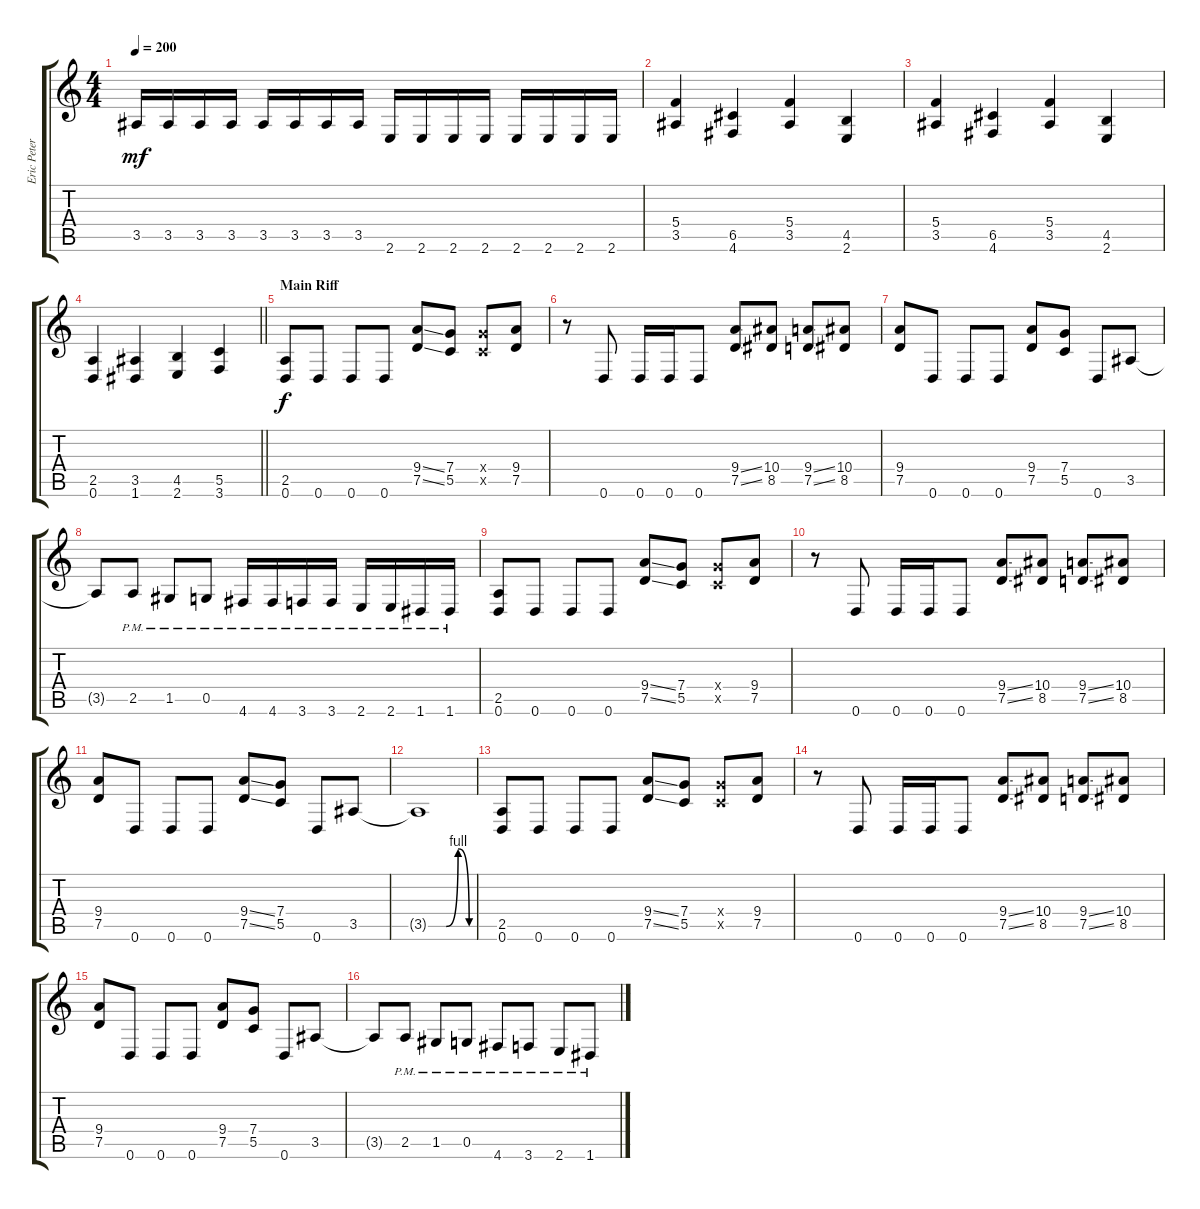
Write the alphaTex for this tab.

\track ("Eric Peterson" "Eric Peter") {instrument distortionguitar}
\staff {score tabs}
\tuning (D4 A3 F3 C3 G2 D2) {hide}
\ts (4 4)
\tempo 200
\clef g2
\ks c
3.5.16{dy mf} 3.5.16 3.5.16 3.5.16 3.5.16 3.5.16 3.5.16 3.5.16 2.6.16 2.6.16 2.6.16 2.6.16 2.6.16 2.6.16 2.6.16 2.6.16 |
(5.4 3.5).4 (6.5 4.6).4 (5.4 3.5).4 (4.5 2.6).4 |
(5.4 3.5).4 (6.5 4.6).4 (5.4 3.5).4 (4.5 2.6).4 |
\barLineRight lightlight
(2.5 0.6).4 (3.5 1.6).4 (4.5 2.6).4 (5.5 3.6).4 |
\section ("" "Main Riff")
(2.5 0.6).8{dy f} 0.6.8 0.6.8 0.6.8 (9.4{ss} 7.5{ss}).8 (7.4 5.5).8 (7.4{x} 5.5{x}).8 (9.4 7.5).8 |
r.8 0.6.8 0.6.16 0.6.16 0.6.8 (9.4{ss} 7.5{ss}).8 (10.4 8.5).8 (9.4{ss} 7.5{ss}).8 (10.4 8.5).8 |
(9.4 7.5).8 0.6.8 0.6.8 0.6.8 (9.4 7.5).8 (7.4 5.5).8 0.6.8 3.5.8 |
3.5{t}.8 2.5{pm}.8 1.5{pm}.8 0.5{pm}.8 4.6{pm}.16 4.6{pm}.16 3.6{pm}.16 3.6{pm}.16 2.6{pm}.16 2.6{pm}.16 1.6{pm}.16 1.6{pm}.16 |
(2.5 0.6).8 0.6.8 0.6.8 0.6.8 (9.4{ss} 7.5{ss}).8 (7.4 5.5).8 (7.4{x} 5.5{x}).8 (9.4 7.5).8 |
r.8 0.6.8 0.6.16 0.6.16 0.6.8 (9.4{ss} 7.5{ss}).8 (10.4 8.5).8 (9.4{ss} 7.5{ss}).8 (10.4 8.5).8 |
(9.4 7.5).8 0.6.8 0.6.8 0.6.8 (9.4{ss} 7.5{ss}).8 (7.4 5.5).8 0.6.8 3.5.8 |
3.5{be (custom 0 0 24 0 40 4 55 0 60 0) t}.1 |
(2.5 0.6).8 0.6.8 0.6.8 0.6.8 (9.4{ss} 7.5{ss}).8 (7.4 5.5).8 (7.4{x} 5.5{x}).8 (9.4 7.5).8 |
r.8 0.6.8 0.6.16 0.6.16 0.6.8 (9.4{ss} 7.5{ss}).8 (10.4 8.5).8 (9.4{ss} 7.5{ss}).8 (10.4 8.5).8 |
(9.4 7.5).8 0.6.8 0.6.8 0.6.8 (9.4 7.5).8 (7.4 5.5).8 0.6.8 3.5.8 |
3.5{t}.8 2.5{pm}.8 1.5{pm}.8 0.5{pm}.8 4.6{pm}.8 3.6{pm}.8 2.6{pm}.8 1.6{pm}.8
